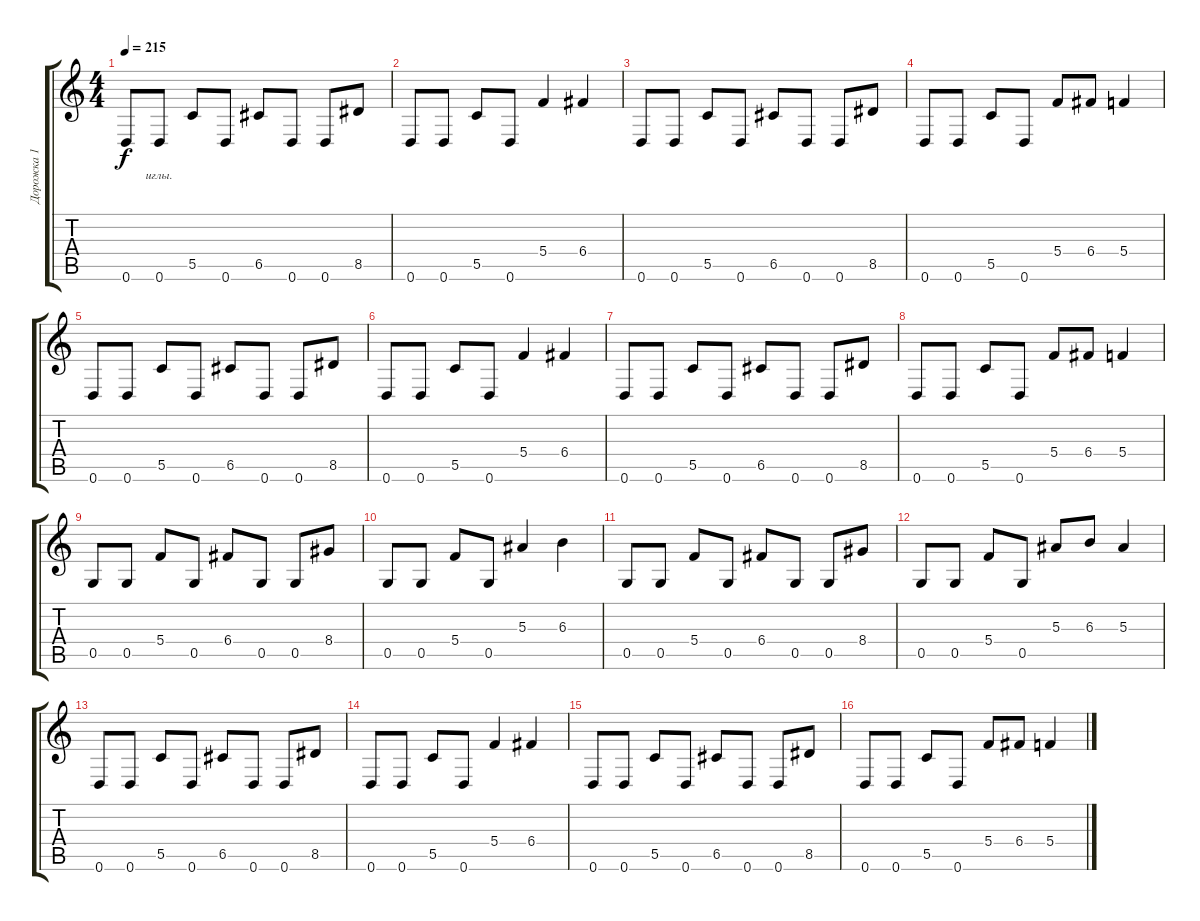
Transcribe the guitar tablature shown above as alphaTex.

\track ("Дорожка 1" "Дорожка 1") {instrument distortionguitar}
\staff {score tabs}
\tuning (D4 A3 F3 C3 G2 D2) {hide}
\ts (4 4)
\tempo 215
\clef g2
\ks c
0.6.8{lyrics (0 "") lyrics (1 "") lyrics (2 "") lyrics (3 "") lyrics (4 "") dy f} 0.6.8{lyrics (0 "иглы.") lyrics (1 "") lyrics (2 "") lyrics (3 "") lyrics (4 "")} 5.5.8 0.6.8 6.5.8 0.6.8 0.6.8 8.5.8 |
0.6.8 0.6.8 5.5.8 0.6.8 5.4.4 6.4.4 |
0.6.8 0.6.8 5.5.8 0.6.8 6.5.8 0.6.8 0.6.8 8.5.8 |
0.6.8 0.6.8 5.5.8 0.6.8 5.4.8 6.4.8 5.4.4 |
0.6.8 0.6.8 5.5.8 0.6.8 6.5.8 0.6.8 0.6.8 8.5.8 |
0.6.8 0.6.8 5.5.8 0.6.8 5.4.4 6.4.4 |
0.6.8 0.6.8 5.5.8 0.6.8 6.5.8 0.6.8 0.6.8 8.5.8 |
0.6.8 0.6.8 5.5.8 0.6.8 5.4.8 6.4.8 5.4.4 |
0.5.8 0.5.8 5.4.8 0.5.8 6.4.8 0.5.8 0.5.8 8.4.8 |
0.5.8 0.5.8 5.4.8 0.5.8 5.3.4 6.3.4 |
0.5.8 0.5.8 5.4.8 0.5.8 6.4.8 0.5.8 0.5.8 8.4.8 |
0.5.8 0.5.8 5.4.8 0.5.8 5.3.8 6.3.8 5.3.4 |
0.6.8 0.6.8 5.5.8 0.6.8 6.5.8 0.6.8 0.6.8 8.5.8 |
0.6.8 0.6.8 5.5.8 0.6.8 5.4.4 6.4.4 |
0.6.8 0.6.8 5.5.8 0.6.8 6.5.8 0.6.8 0.6.8 8.5.8 |
0.6.8 0.6.8 5.5.8 0.6.8 5.4.8 6.4.8 5.4.4
